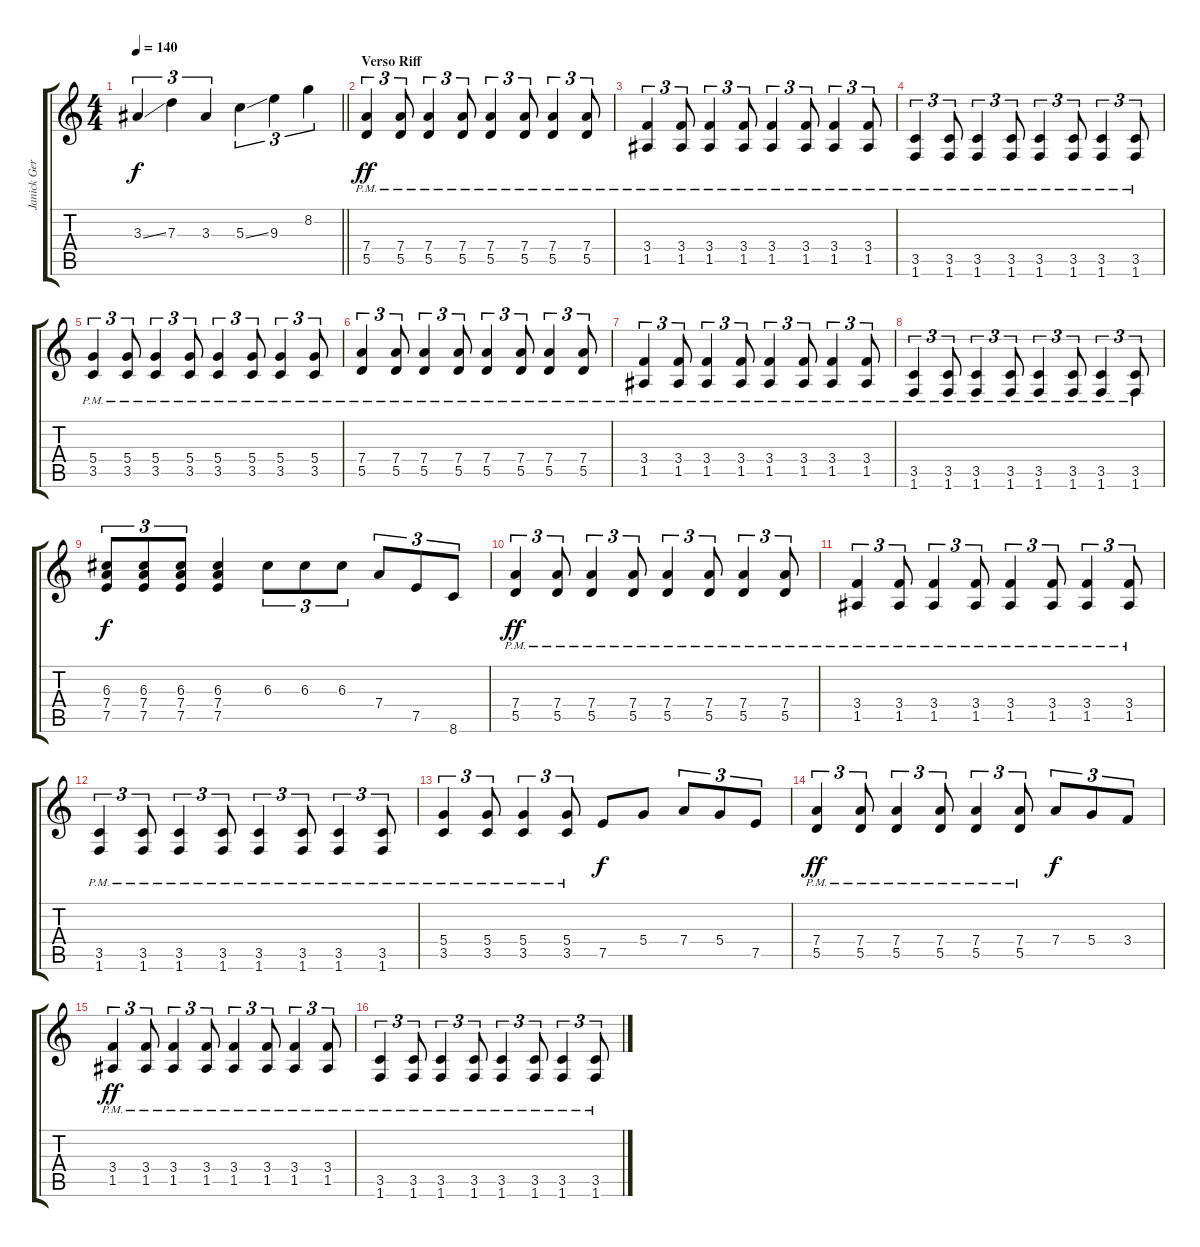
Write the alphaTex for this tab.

\track ("Janick Gers" "Janick Ger") {instrument distortionguitar}
\staff {score tabs}
\tuning (E4 B3 G3 D3 A2 E2) {hide}
\ts (4 4)
\tempo 140
\clef g2
\barLineRight lightlight
\ks c
3.3{ss}.4{tu (3 2) dy f} 7.3.4{tu (3 2)} 3.3.4{tu (3 2)} 5.3{ss}.4{tu (3 2)} 9.3.4{tu (3 2)} 8.2.4{tu (3 2)} |
\section ("" "Verso Riff")
(7.4{pm} 5.5{pm}).4{tu (3 2) dy ff volume 11} (7.4{pm} 5.5{pm}).8{tu (3 2)} (7.4{pm} 5.5{pm}).4{tu (3 2)} (7.4{pm} 5.5{pm}).8{tu (3 2)} (7.4{pm} 5.5{pm}).4{tu (3 2)} (7.4{pm} 5.5{pm}).8{tu (3 2)} (7.4{pm} 5.5{pm}).4{tu (3 2)} (7.4{pm} 5.5{pm}).8{tu (3 2)} |
(3.4{pm} 1.5{pm}).4{tu (3 2)} (3.4{pm} 1.5{pm}).8{tu (3 2)} (3.4{pm} 1.5{pm}).4{tu (3 2)} (3.4{pm} 1.5{pm}).8{tu (3 2)} (3.4{pm} 1.5{pm}).4{tu (3 2)} (3.4{pm} 1.5{pm}).8{tu (3 2)} (3.4{pm} 1.5{pm}).4{tu (3 2)} (3.4{pm} 1.5{pm}).8{tu (3 2)} |
(3.5{pm} 1.6{pm}).4{tu (3 2)} (3.5{pm} 1.6{pm}).8{tu (3 2)} (3.5{pm} 1.6{pm}).4{tu (3 2)} (3.5{pm} 1.6{pm}).8{tu (3 2)} (3.5{pm} 1.6{pm}).4{tu (3 2)} (3.5{pm} 1.6{pm}).8{tu (3 2)} (3.5{pm} 1.6{pm}).4{tu (3 2)} (3.5{pm} 1.6{pm}).8{tu (3 2)} |
(5.4{pm} 3.5{pm}).4{tu (3 2)} (5.4{pm} 3.5{pm}).8{tu (3 2)} (5.4{pm} 3.5{pm}).4{tu (3 2)} (5.4{pm} 3.5{pm}).8{tu (3 2)} (5.4{pm} 3.5{pm}).4{tu (3 2)} (5.4{pm} 3.5{pm}).8{tu (3 2)} (5.4{pm} 3.5{pm}).4{tu (3 2)} (5.4{pm} 3.5{pm}).8{tu (3 2)} |
(7.4{pm} 5.5{pm}).4{tu (3 2)} (7.4{pm} 5.5{pm}).8{tu (3 2)} (7.4{pm} 5.5{pm}).4{tu (3 2)} (7.4{pm} 5.5{pm}).8{tu (3 2)} (7.4{pm} 5.5{pm}).4{tu (3 2)} (7.4{pm} 5.5{pm}).8{tu (3 2)} (7.4{pm} 5.5{pm}).4{tu (3 2)} (7.4{pm} 5.5{pm}).8{tu (3 2)} |
(3.4{pm} 1.5{pm}).4{tu (3 2)} (3.4{pm} 1.5{pm}).8{tu (3 2)} (3.4{pm} 1.5{pm}).4{tu (3 2)} (3.4{pm} 1.5{pm}).8{tu (3 2)} (3.4{pm} 1.5{pm}).4{tu (3 2)} (3.4{pm} 1.5{pm}).8{tu (3 2)} (3.4{pm} 1.5{pm}).4{tu (3 2)} (3.4{pm} 1.5{pm}).8{tu (3 2)} |
(3.5{pm} 1.6{pm}).4{tu (3 2)} (3.5{pm} 1.6{pm}).8{tu (3 2)} (3.5{pm} 1.6{pm}).4{tu (3 2)} (3.5{pm} 1.6{pm}).8{tu (3 2)} (3.5{pm} 1.6{pm}).4{tu (3 2)} (3.5{pm} 1.6{pm}).8{tu (3 2)} (3.5{pm} 1.6{pm}).4{tu (3 2)} (3.5{pm} 1.6{pm}).8{tu (3 2)} |
(6.3 7.4 7.5).8{tu (3 2) dy f} (6.3 7.4 7.5).8{tu (3 2)} (6.3 7.4 7.5).8{tu (3 2)} (6.3 7.4 7.5).4 6.3.8{tu (3 2) volume 16} 6.3.8{tu (3 2)} 6.3.8{tu (3 2)} 7.4.8{tu (3 2)} 7.5.8{tu (3 2)} 8.6.8{tu (3 2)} |
(7.4{pm} 5.5{pm}).4{tu (3 2) dy ff volume 11} (7.4{pm} 5.5{pm}).8{tu (3 2)} (7.4{pm} 5.5{pm}).4{tu (3 2)} (7.4{pm} 5.5{pm}).8{tu (3 2)} (7.4{pm} 5.5{pm}).4{tu (3 2)} (7.4{pm} 5.5{pm}).8{tu (3 2)} (7.4{pm} 5.5{pm}).4{tu (3 2)} (7.4{pm} 5.5{pm}).8{tu (3 2)} |
(3.4{pm} 1.5{pm}).4{tu (3 2)} (3.4{pm} 1.5{pm}).8{tu (3 2)} (3.4{pm} 1.5{pm}).4{tu (3 2)} (3.4{pm} 1.5{pm}).8{tu (3 2)} (3.4{pm} 1.5{pm}).4{tu (3 2)} (3.4{pm} 1.5{pm}).8{tu (3 2)} (3.4{pm} 1.5{pm}).4{tu (3 2)} (3.4{pm} 1.5{pm}).8{tu (3 2)} |
(3.5{pm} 1.6{pm}).4{tu (3 2)} (3.5{pm} 1.6{pm}).8{tu (3 2)} (3.5{pm} 1.6{pm}).4{tu (3 2)} (3.5{pm} 1.6{pm}).8{tu (3 2)} (3.5{pm} 1.6{pm}).4{tu (3 2)} (3.5{pm} 1.6{pm}).8{tu (3 2)} (3.5{pm} 1.6{pm}).4{tu (3 2)} (3.5{pm} 1.6{pm}).8{tu (3 2)} |
(5.4{pm} 3.5{pm}).4{tu (3 2)} (5.4{pm} 3.5{pm}).8{tu (3 2)} (5.4{pm} 3.5{pm}).4{tu (3 2)} (5.4{pm} 3.5{pm}).8{tu (3 2)} 7.5.8{dy f volume 16} 5.4.8 7.4.8{tu (3 2)} 5.4.8{tu (3 2)} 7.5.8{tu (3 2)} |
(7.4{pm} 5.5{pm}).4{tu (3 2) dy ff volume 11} (7.4{pm} 5.5{pm}).8{tu (3 2)} (7.4{pm} 5.5{pm}).4{tu (3 2)} (7.4{pm} 5.5{pm}).8{tu (3 2)} (7.4{pm} 5.5{pm}).4{tu (3 2)} (7.4{pm} 5.5{pm}).8{tu (3 2)} 7.4.8{tu (3 2) dy f volume 16} 5.4.8{tu (3 2)} 3.4.8{tu (3 2)} |
(3.4{pm} 1.5{pm}).4{tu (3 2) dy ff volume 11} (3.4{pm} 1.5{pm}).8{tu (3 2)} (3.4{pm} 1.5{pm}).4{tu (3 2)} (3.4{pm} 1.5{pm}).8{tu (3 2)} (3.4{pm} 1.5{pm}).4{tu (3 2)} (3.4{pm} 1.5{pm}).8{tu (3 2)} (3.4{pm} 1.5{pm}).4{tu (3 2)} (3.4{pm} 1.5{pm}).8{tu (3 2)} |
(3.5{pm} 1.6{pm}).4{tu (3 2)} (3.5{pm} 1.6{pm}).8{tu (3 2)} (3.5{pm} 1.6{pm}).4{tu (3 2)} (3.5{pm} 1.6{pm}).8{tu (3 2)} (3.5{pm} 1.6{pm}).4{tu (3 2)} (3.5{pm} 1.6{pm}).8{tu (3 2)} (3.5{pm} 1.6{pm}).4{tu (3 2)} (3.5{pm} 1.6{pm}).8{tu (3 2)}
